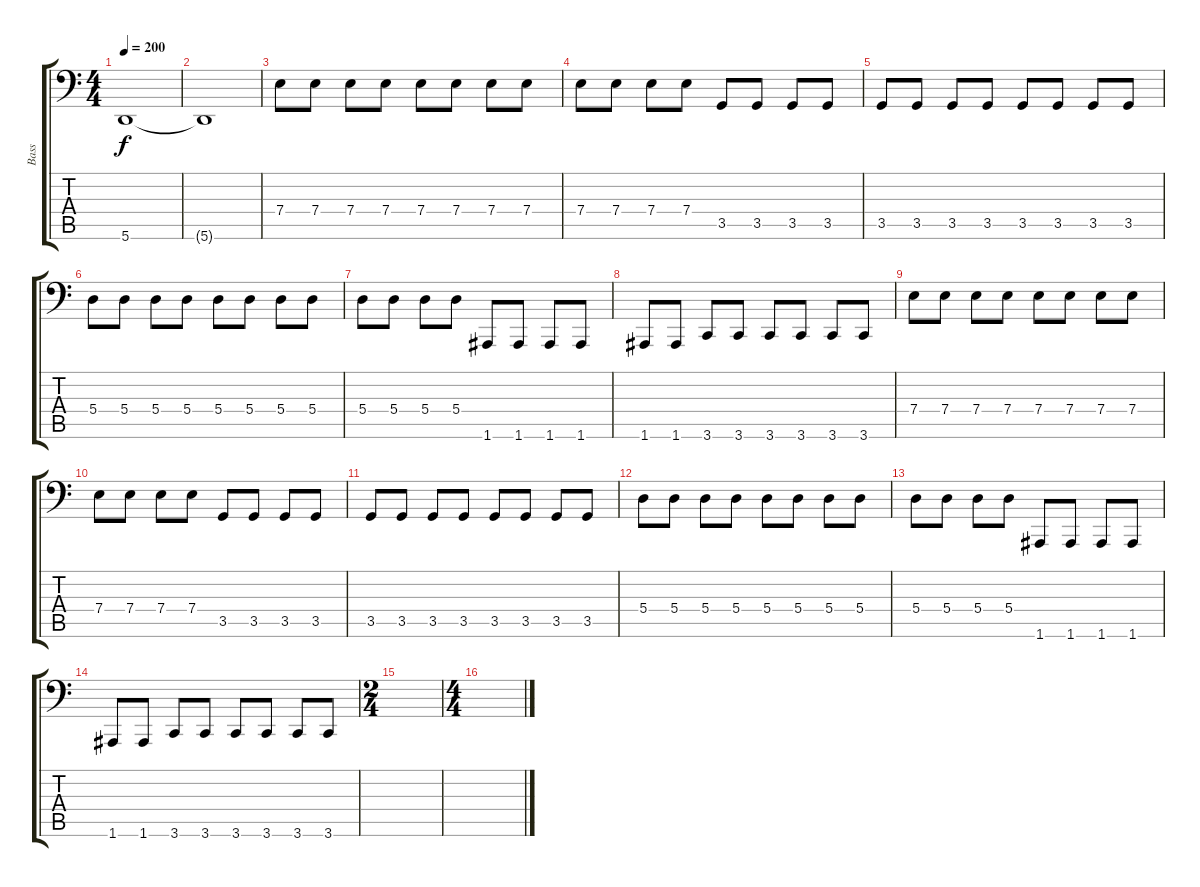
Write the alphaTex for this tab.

\track ("Bass" "Bass") {instrument electricbassfinger}
\staff {score tabs}
\tuning (C3 G2 D2 A1 E1 A0) {hide}
\ts (4 4)
\tempo 200
\clef f4
\ks c
5.6.1{dy f} |
5.6{t}.1 |
7.4.8 7.4.8 7.4.8 7.4.8 7.4.8 7.4.8 7.4.8 7.4.8 |
7.4.8 7.4.8 7.4.8 7.4.8 3.5.8 3.5.8 3.5.8 3.5.8 |
3.5.8 3.5.8 3.5.8 3.5.8 3.5.8 3.5.8 3.5.8 3.5.8 |
5.4.8 5.4.8 5.4.8 5.4.8 5.4.8 5.4.8 5.4.8 5.4.8 |
5.4.8 5.4.8 5.4.8 5.4.8 1.6.8 1.6.8 1.6.8 1.6.8 |
1.6.8 1.6.8 3.6.8 3.6.8 3.6.8 3.6.8 3.6.8 3.6.8 |
7.4.8 7.4.8 7.4.8 7.4.8 7.4.8 7.4.8 7.4.8 7.4.8 |
7.4.8 7.4.8 7.4.8 7.4.8 3.5.8 3.5.8 3.5.8 3.5.8 |
3.5.8 3.5.8 3.5.8 3.5.8 3.5.8 3.5.8 3.5.8 3.5.8 |
5.4.8 5.4.8 5.4.8 5.4.8 5.4.8 5.4.8 5.4.8 5.4.8 |
5.4.8 5.4.8 5.4.8 5.4.8 1.6.8 1.6.8 1.6.8 1.6.8 |
1.6.8 1.6.8 3.6.8 3.6.8 3.6.8 3.6.8 3.6.8 3.6.8 |
\ts (2 4)
|
\ts (4 4)
